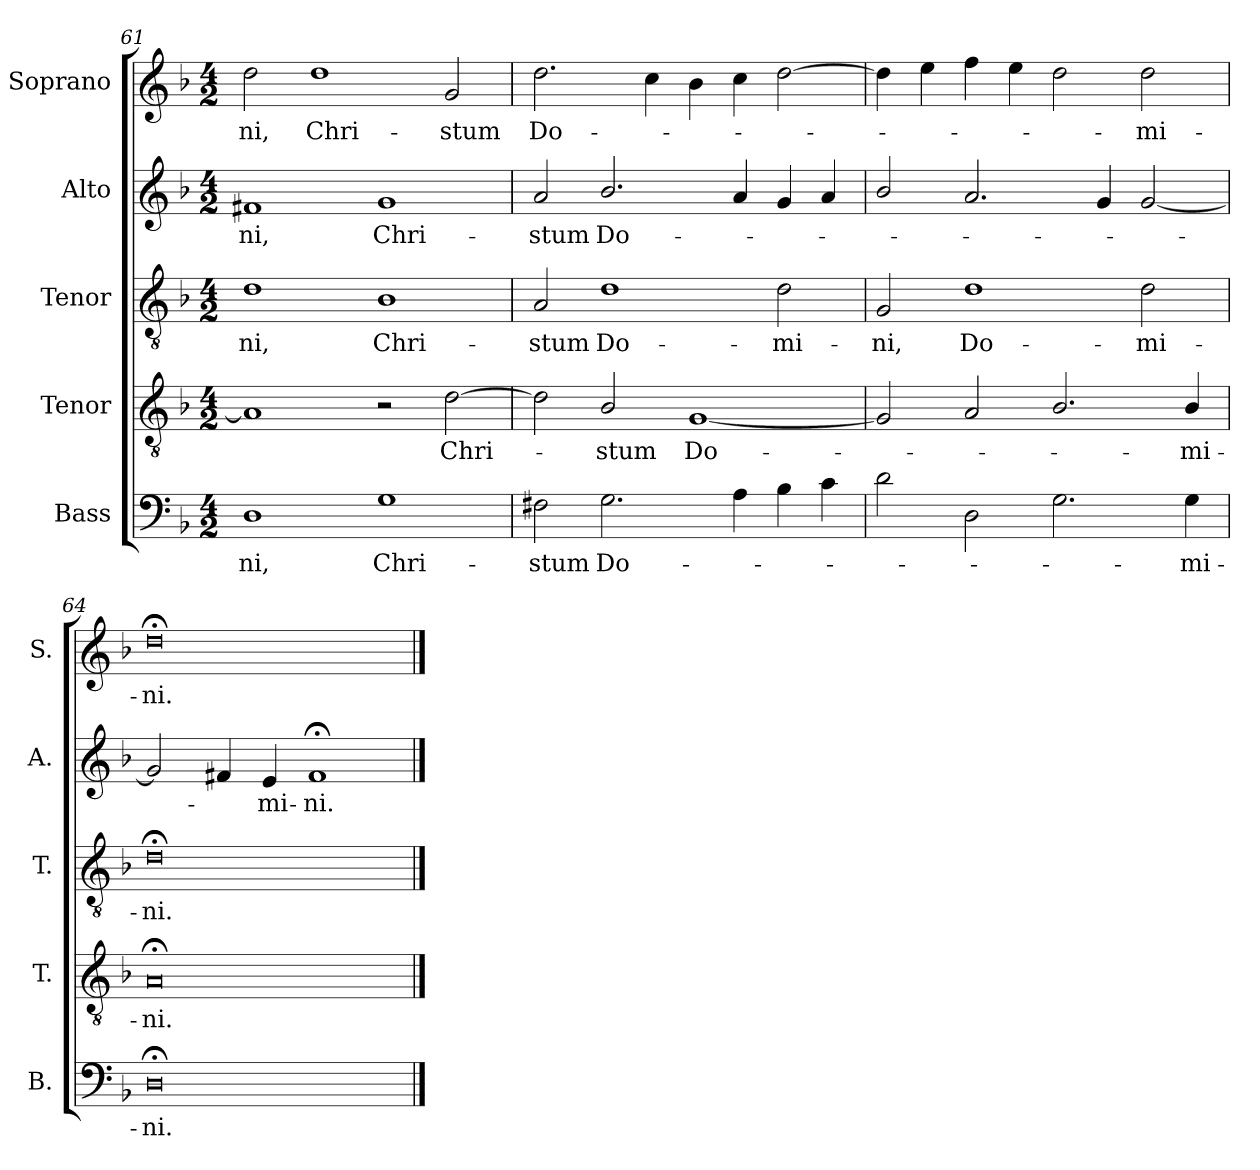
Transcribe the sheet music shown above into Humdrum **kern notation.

**kern	**text	**kern	**text	**kern	**text	**kern	**text	**kern	**text
*part5	*part5	*part4	*part4	*part3	*part3	*part2	*part2	*part1	*part1
*staff5	*staff5	*staff4	*staff4	*staff3	*staff3	*staff2	*staff2	*staff1	*staff1
*I"Bass	*	*I"Tenor	*	*I"Tenor	*	*I"Alto	*	*I"Soprano	*
*I'B.	*	*I'T.	*	*I'T.	*	*I'A.	*	*I'S.	*
*clefF4	*	*clefGv2	*	*clefGv2	*	*clefG2	*	*clefG2	*
*	*	*ITrd7c12	*	*ITrd7c12	*	*	*	*	*
*k[b-]	*	*k[b-]	*	*k[b-]	*	*k[b-]	*	*k[b-]	*
*F:	*	*F:	*	*F:	*	*F:	*	*F:	*
*M4/2	*	*M4/2	*	*M4/2	*	*M4/2	*	*M4/2	*
=61	=61	=61	=61	=61	=61	=61	=61	=61	=61
!	!LO:LY:b:color=#000000	!	!	!	!	!	!	!	!
!	!	!	!	!	!LO:LY:b:color=#000000	!	!	!	!
!	!	!	!	!	!	!	!LO:LY:b:color=#000000	!	!
!	!	!	!	!	!	!	!	!	!LO:LY:b:color=#000000
1Di	-ni,	1AAi]	.	1Di	-ni,	1f#Xi	-ni,	2ddi\	-ni,
!	!	!	!	!	!	!	!	!	!LO:LY:b:color=#000000
.	.	.	.	.	.	.	.	1ddi	Chri-
!	!LO:LY:b:color=#000000	!	!	!	!	!	!	!	!
!	!	!	!	!	!LO:LY:b:color=#000000	!	!	!	!
!	!	!	!	!	!	!	!LO:LY:b:color=#000000	!	!
1Gi	Chri-	2r	.	1BB-i	Chri-	1gi	Chri-	.	.
!	!	!	!LO:LY:b:color=#000000	!	!	!	!	!	!
!	!	!	!	!	!	!	!	!	!LO:LY:b:color=#000000
.	.	[2Di\	Chri-	.	.	.	.	2gi/	-stum
=62	=62	=62	=62	=62	=62	=62	=62	=62	=62
!	!LO:LY:b:color=#000000	!	!	!	!	!	!	!	!
!	!	!	!	!	!LO:LY:b:color=#000000	!	!	!	!
!	!	!	!	!	!	!	!LO:LY:b:color=#000000	!	!
!	!	!	!	!	!	!	!	!	!LO:LY:b:color=#000000
2F#Xi\	-stum	2Di\]	.	2AAi/	-stum	2ai/	-stum	2.ddi\	Do-
!	!LO:LY:b:color=#000000	!	!	!	!	!	!	!	!
!	!	!	!LO:LY:b:color=#000000	!	!	!	!	!	!
!	!	!	!	!	!LO:LY:b:color=#000000	!	!	!	!
!	!	!	!	!	!	!	!LO:LY:b:color=#000000	!	!
2.Gi\	Do-	2BB-i/	-stum	1Di	Do-	2.b-i/	Do-	.	.
.	.	.	.	.	.	.	.	4cci\	.
!	!	!	!LO:LY:b:color=#000000	!	!	!	!	!	!
.	.	[1GGi	Do-	.	.	.	.	4b-i\	.
4Ai\	.	.	.	.	.	4ai/	.	4cci\	.
!	!	!	!	!	!LO:LY:b:color=#000000	!	!	!	!
4B-i\	.	.	.	2Di\	-mi-	4gi/	.	[2ddi\	.
4ci\	.	.	.	.	.	4ai/	.	.	.
=63	=63	=63	=63	=63	=63	=63	=63	=63	=63
!	!	!	!	!	!LO:LY:b:color=#000000	!	!	!	!
2di\	.	2GGi/]	.	2GGi/	-ni,	2b-i/	.	4ddi\]	.
.	.	.	.	.	.	.	.	4eei\	.
!	!	!	!	!	!LO:LY:b:color=#000000	!	!	!	!
2Di\	.	2AAi/	.	1Di	Do-	2.ai/	.	4ffi\	.
.	.	.	.	.	.	.	.	4eei\	.
2.Gi\	.	2.BB-i/	.	.	.	.	.	2ddi\	.
.	.	.	.	.	.	4gi/	.	.	.
!	!	!	!	!	!LO:LY:b:color=#000000	!	!	!	!
!	!	!	!	!	!	!	!	!	!LO:LY:b:color=#000000
.	.	.	.	2Di\	-mi-	[2gi/	.	2ddi\	-mi-
!	!LO:LY:b:color=#000000	!	!	!	!	!	!	!	!
!	!	!	!LO:LY:b:color=#000000	!	!	!	!	!	!
4Gi\	-mi-	4BB-i/	-mi-	.	.	.	.	.	.
=64	=64	=64	=64	=64	=64	=64	=64	=64	=64
!	!LO:LY:b:color=#000000	!	!	!	!	!	!	!	!
!	!	!	!LO:LY:b:color=#000000	!	!	!	!	!	!
!	!	!	!	!	!LO:LY:b:color=#000000	!	!	!	!
!	!	!	!	!	!	!	!	!	!LO:LY:b:color=#000000
0D;i	-ni.	0AA;i	-ni.	0D;i	-ni.	2gi/]	.	0dd;i	-ni.
.	.	.	.	.	.	4f#Xi/	.	.	.
!	!	!	!	!	!	!	!LO:LY:b:color=#000000	!	!
.	.	.	.	.	.	4ei/	-mi-	.	.
!	!	!	!	!	!	!	!LO:LY:b:color=#000000	!	!
.	.	.	.	.	.	1f#;i	-ni.	.	.
==	==	==	==	==	==	==	==	==	==
*-	*-	*-	*-	*-	*-	*-	*-	*-	*-
